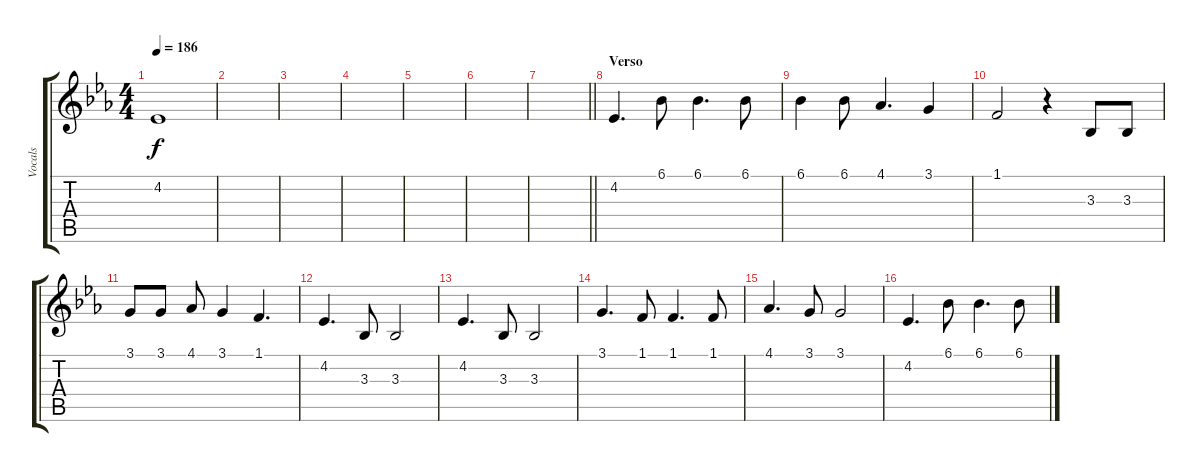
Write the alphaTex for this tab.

\track ("Vocals" "Vocals") {instrument altosax}
\staff {score tabs}
\tuning (E4 B3 G3 D3 A2 E2) {hide}
\ts (4 4)
\tempo 186
\clef g2
\ks eb
4.2{t}.1{dy f} |
|
|
|
|
|
\barLineRight lightlight
|
\section ("" "Verso")
4.2.4{d} 6.1.8 6.1.4{d} 6.1.8 |
6.1.4 6.1.8 4.1.4{d} 3.1.4 |
1.1.2 r.4 3.3.8 3.3.8 |
3.1.8 3.1.8 4.1.8 3.1.4 1.1.4{d} |
4.2.4{d} 3.3.8 3.3.2 |
4.2.4{d} 3.3.8 3.3.2 |
3.1.4{d} 1.1.8 1.1.4{d} 1.1.8 |
4.1.4{d} 3.1.8 3.1.2 |
4.2.4{d} 6.1.8 6.1.4{d} 6.1.8
